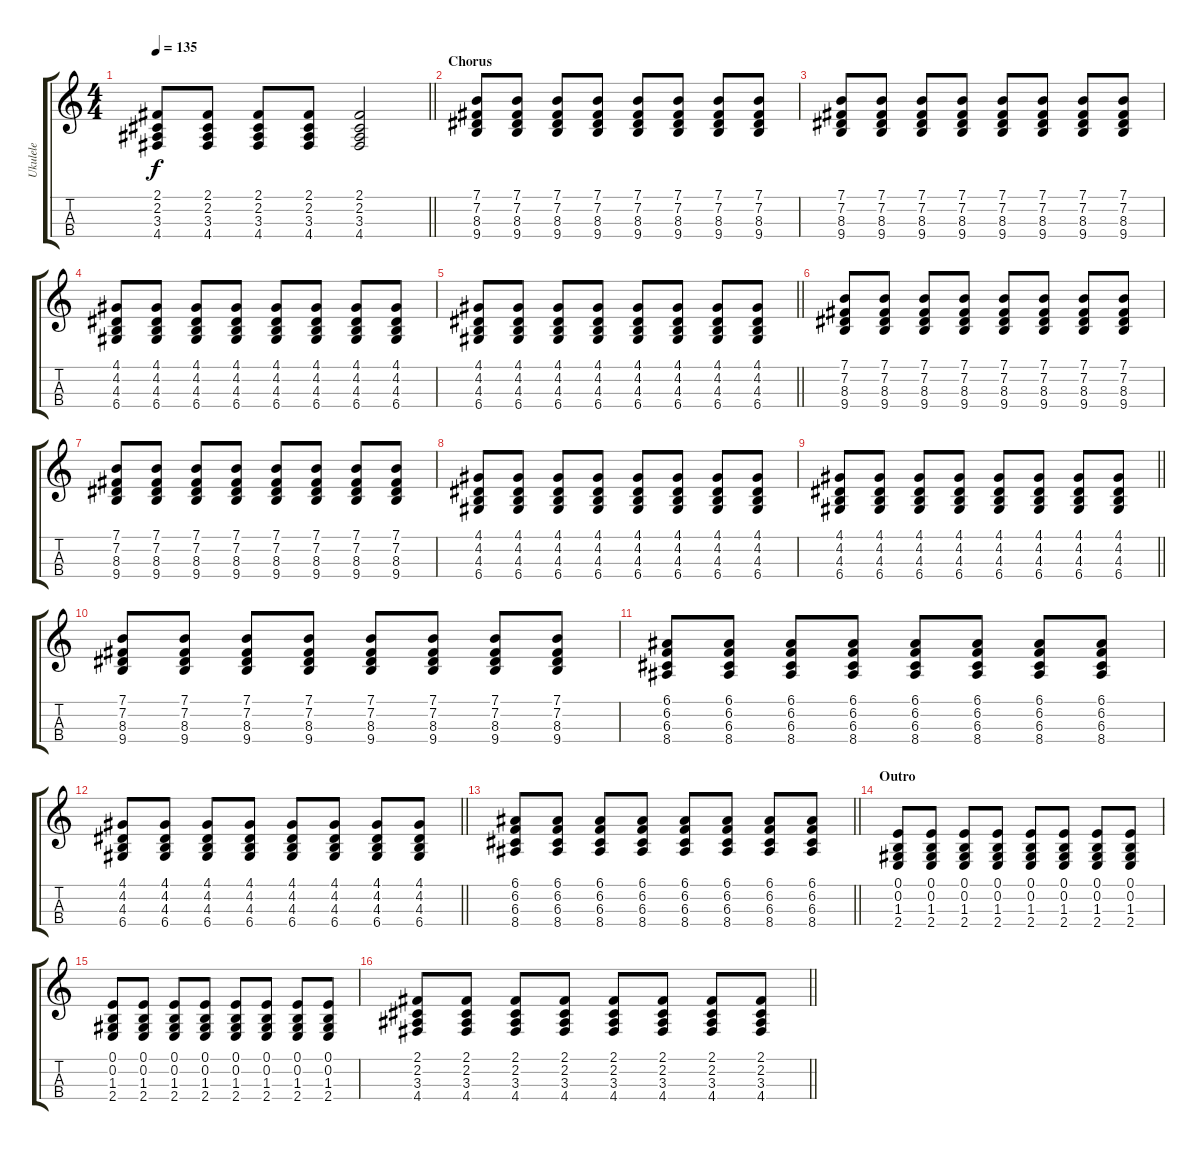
\track ("Ukulele" "Ukulele") {instrument acousticguitarnylon}
\staff {score tabs}
\tuning (E3 B2 G2 D2) {hide}
\ts (4 4)
\tempo 135
\clef g2
\barLineRight lightlight
\ks c
(2.1 2.2 3.3 4.4).8{dy f} (2.1 2.2 3.3 4.4).8 (2.1 2.2 3.3 4.4).8 (2.1 2.2 3.3 4.4).8 (2.1 2.2 3.3 4.4).2 |
\section ("" "Chorus")
(7.1 7.2 8.3 9.4).8 (7.1 7.2 8.3 9.4).8 (7.1 7.2 8.3 9.4).8 (7.1 7.2 8.3 9.4).8 (7.1 7.2 8.3 9.4).8 (7.1 7.2 8.3 9.4).8 (7.1 7.2 8.3 9.4).8 (7.1 7.2 8.3 9.4).8 |
(7.1 7.2 8.3 9.4).8 (7.1 7.2 8.3 9.4).8 (7.1 7.2 8.3 9.4).8 (7.1 7.2 8.3 9.4).8 (7.1 7.2 8.3 9.4).8 (7.1 7.2 8.3 9.4).8 (7.1 7.2 8.3 9.4).8 (7.1 7.2 8.3 9.4).8 |
(4.1 4.2 4.3 6.4).8 (4.1 4.2 4.3 6.4).8 (4.1 4.2 4.3 6.4).8 (4.1 4.2 4.3 6.4).8 (4.1 4.2 4.3 6.4).8 (4.1 4.2 4.3 6.4).8 (4.1 4.2 4.3 6.4).8 (4.1 4.2 4.3 6.4).8 |
\barLineRight lightlight
(4.1 4.2 4.3 6.4).8 (4.1 4.2 4.3 6.4).8 (4.1 4.2 4.3 6.4).8 (4.1 4.2 4.3 6.4).8 (4.1 4.2 4.3 6.4).8 (4.1 4.2 4.3 6.4).8 (4.1 4.2 4.3 6.4).8 (4.1 4.2 4.3 6.4).8 |
(7.1 7.2 8.3 9.4).8 (7.1 7.2 8.3 9.4).8 (7.1 7.2 8.3 9.4).8 (7.1 7.2 8.3 9.4).8 (7.1 7.2 8.3 9.4).8 (7.1 7.2 8.3 9.4).8 (7.1 7.2 8.3 9.4).8 (7.1 7.2 8.3 9.4).8 |
(7.1 7.2 8.3 9.4).8 (7.1 7.2 8.3 9.4).8 (7.1 7.2 8.3 9.4).8 (7.1 7.2 8.3 9.4).8 (7.1 7.2 8.3 9.4).8 (7.1 7.2 8.3 9.4).8 (7.1 7.2 8.3 9.4).8 (7.1 7.2 8.3 9.4).8 |
(4.1 4.2 4.3 6.4).8 (4.1 4.2 4.3 6.4).8 (4.1 4.2 4.3 6.4).8 (4.1 4.2 4.3 6.4).8 (4.1 4.2 4.3 6.4).8 (4.1 4.2 4.3 6.4).8 (4.1 4.2 4.3 6.4).8 (4.1 4.2 4.3 6.4).8 |
\barLineRight lightlight
(4.1 4.2 4.3 6.4).8 (4.1 4.2 4.3 6.4).8 (4.1 4.2 4.3 6.4).8 (4.1 4.2 4.3 6.4).8 (4.1 4.2 4.3 6.4).8 (4.1 4.2 4.3 6.4).8 (4.1 4.2 4.3 6.4).8 (4.1 4.2 4.3 6.4).8 |
(7.1 7.2 8.3 9.4).8 (7.1 7.2 8.3 9.4).8 (7.1 7.2 8.3 9.4).8 (7.1 7.2 8.3 9.4).8 (7.1 7.2 8.3 9.4).8 (7.1 7.2 8.3 9.4).8 (7.1 7.2 8.3 9.4).8 (7.1 7.2 8.3 9.4).8 |
(6.1 6.2 6.3 8.4).8 (6.1 6.2 6.3 8.4).8 (6.1 6.2 6.3 8.4).8 (6.1 6.2 6.3 8.4).8 (6.1 6.2 6.3 8.4).8 (6.1 6.2 6.3 8.4).8 (6.1 6.2 6.3 8.4).8 (6.1 6.2 6.3 8.4).8 |
\barLineRight lightlight
(4.1 4.2 4.3 6.4).8 (4.1 4.2 4.3 6.4).8 (4.1 4.2 4.3 6.4).8 (4.1 4.2 4.3 6.4).8 (4.1 4.2 4.3 6.4).8 (4.1 4.2 4.3 6.4).8 (4.1 4.2 4.3 6.4).8 (4.1 4.2 4.3 6.4).8 |
\barLineRight lightlight
(6.1 6.2 6.3 8.4).8 (6.1 6.2 6.3 8.4).8 (6.1 6.2 6.3 8.4).8 (6.1 6.2 6.3 8.4).8 (6.1 6.2 6.3 8.4).8 (6.1 6.2 6.3 8.4).8 (6.1 6.2 6.3 8.4).8 (6.1 6.2 6.3 8.4).8 |
\section ("" "Outro")
(0.1 0.2 1.3 2.4).8 (0.1 0.2 1.3 2.4).8 (0.1 0.2 1.3 2.4).8 (0.1 0.2 1.3 2.4).8 (0.1 0.2 1.3 2.4).8 (0.1 0.2 1.3 2.4).8 (0.1 0.2 1.3 2.4).8 (0.1 0.2 1.3 2.4).8 |
(0.1 0.2 1.3 2.4).8 (0.1 0.2 1.3 2.4).8 (0.1 0.2 1.3 2.4).8 (0.1 0.2 1.3 2.4).8 (0.1 0.2 1.3 2.4).8 (0.1 0.2 1.3 2.4).8 (0.1 0.2 1.3 2.4).8 (0.1 0.2 1.3 2.4).8 |
\barLineRight lightlight
(2.1 2.2 3.3 4.4).8 (2.1 2.2 3.3 4.4).8 (2.1 2.2 3.3 4.4).8 (2.1 2.2 3.3 4.4).8 (2.1 2.2 3.3 4.4).8 (2.1 2.2 3.3 4.4).8 (2.1 2.2 3.3 4.4).8 (2.1 2.2 3.3 4.4).8
